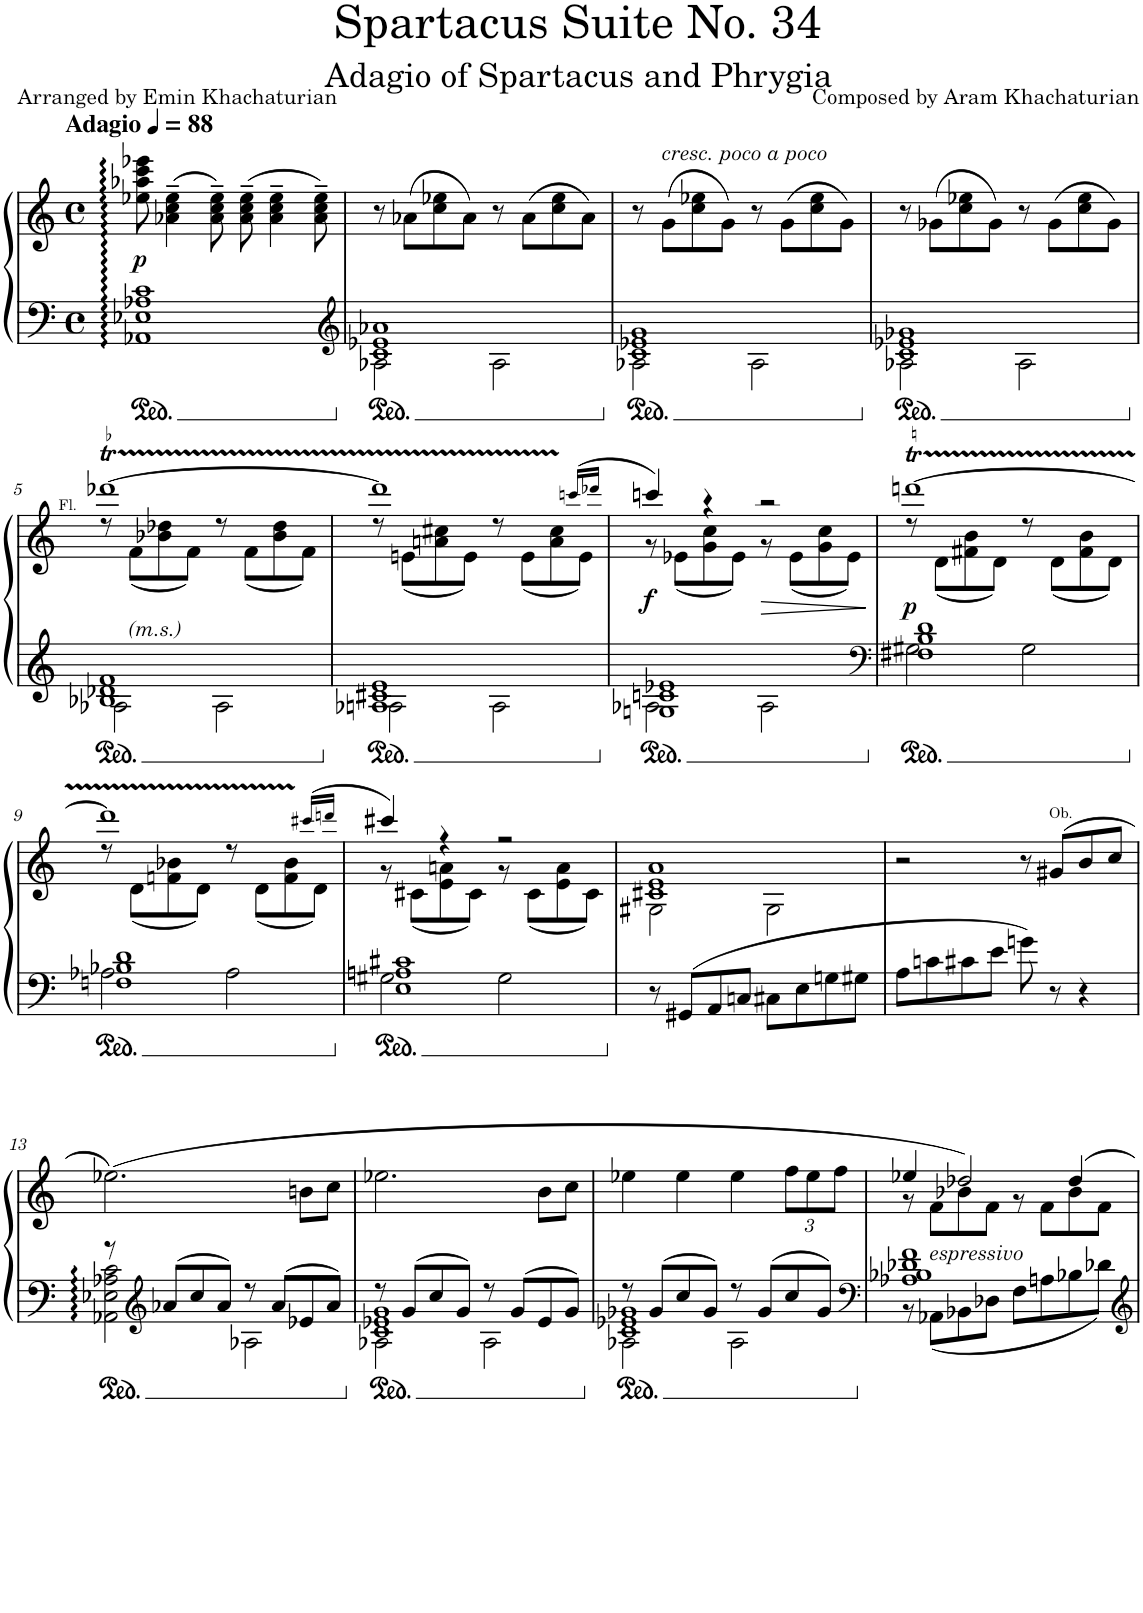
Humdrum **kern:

**kern	**kern	**dynam
*part1	*part1	*part1
*staff2	*staff1	*staff1/2
*I"Piano	*	*
*I'Pno.	*	*
*clefF4	*clefG2	*
*k[]	*k[]	*
*M4/4	*M4/4	*
*met(c)	*met(c)	*
*MM88	*MM88	*
=1	=1	=1
!	!LO:TX:a:B:t=Adagio	!
!	!	!LO:DY:b
1AA-X: 1E-X: 1A-X: 1c:	8ee-X\::;< 8aa-X\::;< 8ccc\::;< 8eee-X\::;<	p
.	(4a-X\~ 4cc\~ 4ee-\~	.
.	8a-\~ 8cc\~ 8ee-\~)	.
.	(8a-\~ 8cc\~ 8ee-\~	.
.	4a-\~ 4cc\~ 4ee-\~	.
.	8a-\~ 8cc\~ 8ee-\~)	.
=2	=2	=2
*clefG2	*	*
*^	*	*
1c 1e-X 1a-X	2A-X\	8r	.
.	.	(8a-X\L	.
.	.	8cc\ 8ee-X\	.
.	.	8a-\J)	.
.	2A-\	8r	.
.	.	(8a-\L	.
.	.	8cc\ 8ee-\	.
.	.	8a-\J)	.
=3	=3	=3	=3
1c 1e-X 1g	2A-X\	8r	.
!	!	!LO:TX:a:i:t=cresc. poco a poco	!
.	.	(8g\L	.
.	.	8cc\ 8ee-X\	.
.	.	8g\J)	.
.	2A-\	8r	.
.	.	(8g\L	.
.	.	8cc\ 8ee-\	.
.	.	8g\J)	.
=4	=4	=4	=4
1c 1e-X 1g-X	2A-X\	8r	.
.	.	(8g-X\L	.
.	.	8cc\ 8ee-X\	.
.	.	8g-\J)	.
.	2A-\	8r	.
.	.	(8g-\L	.
.	.	8cc\ 8ee-\	.
.	.	8g-\J)	.
!!LO:LB:g=z
=5	=5	=5	=5
*	*^	*	*
!	!	!	!LO:TX:a:t=Fl.	!
!	!	!	!LO:TR:acc=-	!
*	*	*	*^	*
1B-X 1d-X 1f	2A-X\	8r	[1ddd-XT	8ryy	.
!	!	!LO:TX:a:i:t=(m.s.)	!	!	!
.	.	4.ryy	.	(8f\L	.
.	.	.	.	8b-X\ 8dd-X\	.
.	.	.	.	8f\J)	.
.	2A-\	8r	.	8ryy	.
.	.	4.ryy	.	(8f\L	.
.	.	.	.	8b-\ 8dd-\	.
.	.	.	.	8f\J)	.
=6	=6	=6	=6	=6	=6
1An 1c#X 1e	2A-X\	8r	1ddd-TTT]	8ryy	.
.	.	4.ryy	.	(8en\L	.
.	.	.	.	8an\ 8cc#X\	.
.	.	.	.	8e\J)	.
.	2A-\	8r	.	8ryy	.
.	.	4.ryy	.	(8e\L	.
.	.	.	.	8a\ 8cc#\	.
.	.	.	.	8e\J)	.
*v	*v	*v	*	*	*
.	(>16qcccn/LL	.	.
.	16qddd-X/JJ	.	.
=7	=7	=7	=7
*^	*	*	*
!	!	!	!	!LO:DY:b
1Gn 1cn 1e-X	2A-X\	4cccn/)	8r	f
.	.	.	(8e-X\L	.
.	.	4r	8g\ 8cc\	.
.	.	.	8e-\J)	.
!	!	!	!	!LO:HP:b
.	2A-\	2r	8r	>
.	.	.	(8e-\L	.
.	.	.	8g\ 8cc\	.
.	.	.	8e-\J)	.
*v	*v	*	*	*
*	*v	*v	*
.	.	]
=8	=8	=8
*clefF4	*	*
*^	*^	*
*	*^	*	*	*
!	!	!	!	!	!LO:DY:b
1F#X 1B 1d	2G#X\	8r	[1dddnT	8ryy	p
.	.	4.ryy	.	(8d\L	.
.	.	.	.	8f#X\ 8b\	.
.	.	.	.	8d\J)	.
.	2G#\	8r	.	8ryy	.
.	.	4.ryy	.	(8d\L	.
.	.	.	.	8f#\ 8b\	.
.	.	.	.	8d\J)	.
!!LO:LB:g=z	!!
=9	=9	=9	=9	=9	=9
1Fn 1B-X 1d	2A-X\	8r	1dddTTT]	8ryy	.
.	.	4.ryy	.	(8d\L	.
.	.	.	.	8fn\ 8b-X\	.
.	.	.	.	8d\J)	.
.	2A-\	8r	.	8ryy	.
.	.	4.ryy	.	(8d\L	.
.	.	.	.	8f\ 8b-\	.
.	.	.	.	8d\J)	.
*v	*v	*v	*	*	*
.	(>16qccc#X/LL	.	.
.	16qdddn/JJ	.	.
=10	=10	=10	=10
*^	*	*	*
1E 1An 1c#X	2G#X\	4ccc#X/)	8r	.
.	.	.	(8c#X\L	.
.	.	4r	8e\ 8an\	.
.	.	.	8c#\J)	.
.	2G#\	2r	8r	.
.	.	.	(8c#\L	.
.	.	.	8e\ 8a\	.
.	.	.	8c#\J)	.
*v	*v	*	*	*
=11	=11	=11	=11
8r	1c#X 1e 1a	2G#X\	.
8GG#X/L	.	.	.
8AA/	.	.	.
8Cn/J	.	.	.
8C#X\L	.	2G#\	.
8E\	.	.	.
8Gn\	.	.	.
8G#X\J	.	.	.
*	*v	*v	*
=12	=12	=12
8A\L	2r	.
8cn\	.	.
8c#X\	.	.
8e\J	.	.
8gn\	8r	.
!	!LO:TX:a:t=Ob.	!
8r	(8g#X/L	.
4r	8b/	.
.	8cc/J	.
!!LO:LB:g=z
=13	=13	=13
*^	*	*
8r	2AA-X\:: 2E-X\:: 2A-X\:: 2c\::	(2.ee-X\)	.
*clefG2	*	*	*
8a-X/L	.	.	.
8cc/	.	.	.
8a-/J	.	.	.
8r	2A-X\	.	.
8a-/L	.	.	.
8e-X/	.	8bn\L	.
8a-/J	.	8cc\J	.
=14	=14	=14	=14
*	*^	*	*
8r	2A-X\	1c 1e-X 1g	2.ee-X\	.
8g/L	.	.	.	.
8cc/	.	.	.	.
8g/J	.	.	.	.
8r	2A-\	.	.	.
8g/L	.	.	.	.
8e-/	.	.	8b\L	.
8g/J	.	.	8cc\J	.
=15	=15	=15	=15	=15
8r	2A-X\	1c 1e-X 1g-X	4ee-X\	.
8g-/L	.	.	.	.
8cc/	.	.	4ee-\	.
8g-/J	.	.	.	.
8r	2A-\	.	4ee-\	.
8g-/L	.	.	.	.
*	*	*	*Xbrackettup	*
8cc/	.	.	12ff\L	.
.	.	.	12ee-\	.
8g-/J	.	.	.	.
.	.	.	12ff\J	.
*v	*v	*v	*	*
=16	=16	=16
*clefF4	*	*
*^	*^	*
1A-X 1B-X 1d-X 1f	8r	4ee-X/	8r	.
!	!LO:TX:a:i:t=espressivo	!	!	!
.	8AA-X\L	.	8f\L	.
.	8BB-X\	2dd-X/)	8b-X\	.
.	8D-X\J	.	8f\J	.
.	8F\L	.	8r	.
.	8An\	.	8f\L	.
.	8B-X\	4dd-/	8b-\	.
.	8d-X\J	.	8f\J	.
*v	*v	*	*	*
*	*v	*v	*
=	=	=
*-	*-	*-
